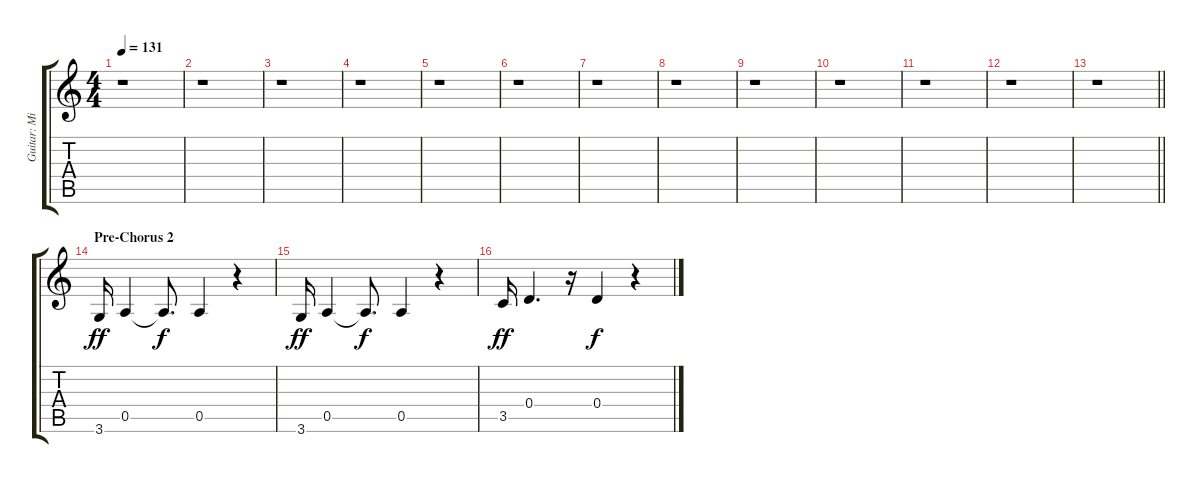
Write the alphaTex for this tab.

\track ("Guitar: Mick Ralphs" "Guitar: Mi") {instrument overdrivenguitar}
\staff {score tabs}
\tuning (E4 B3 G3 D3 A2 E2) {hide}
\ts (4 4)
\tempo 131
\clef g2
\ks c
r.1{dy mf} |
r.1 |
r.1 |
r.1 |
r.1 |
r.1 |
r.1 |
r.1 |
r.1 |
r.1 |
r.1 |
r.1 |
\barLineRight lightlight
r.1 |
\section ("" "Pre-Chorus 2")
3.6.16{dy ff} 0.5.4 0.5{t}.8{d dy f} 0.5.4 r.4 |
3.6.16{dy ff} 0.5.4 0.5{t}.8{d dy f} 0.5.4 r.4 |
3.5.16{dy ff} 0.4.4{d} r.16 0.4.4{dy f} r.4
